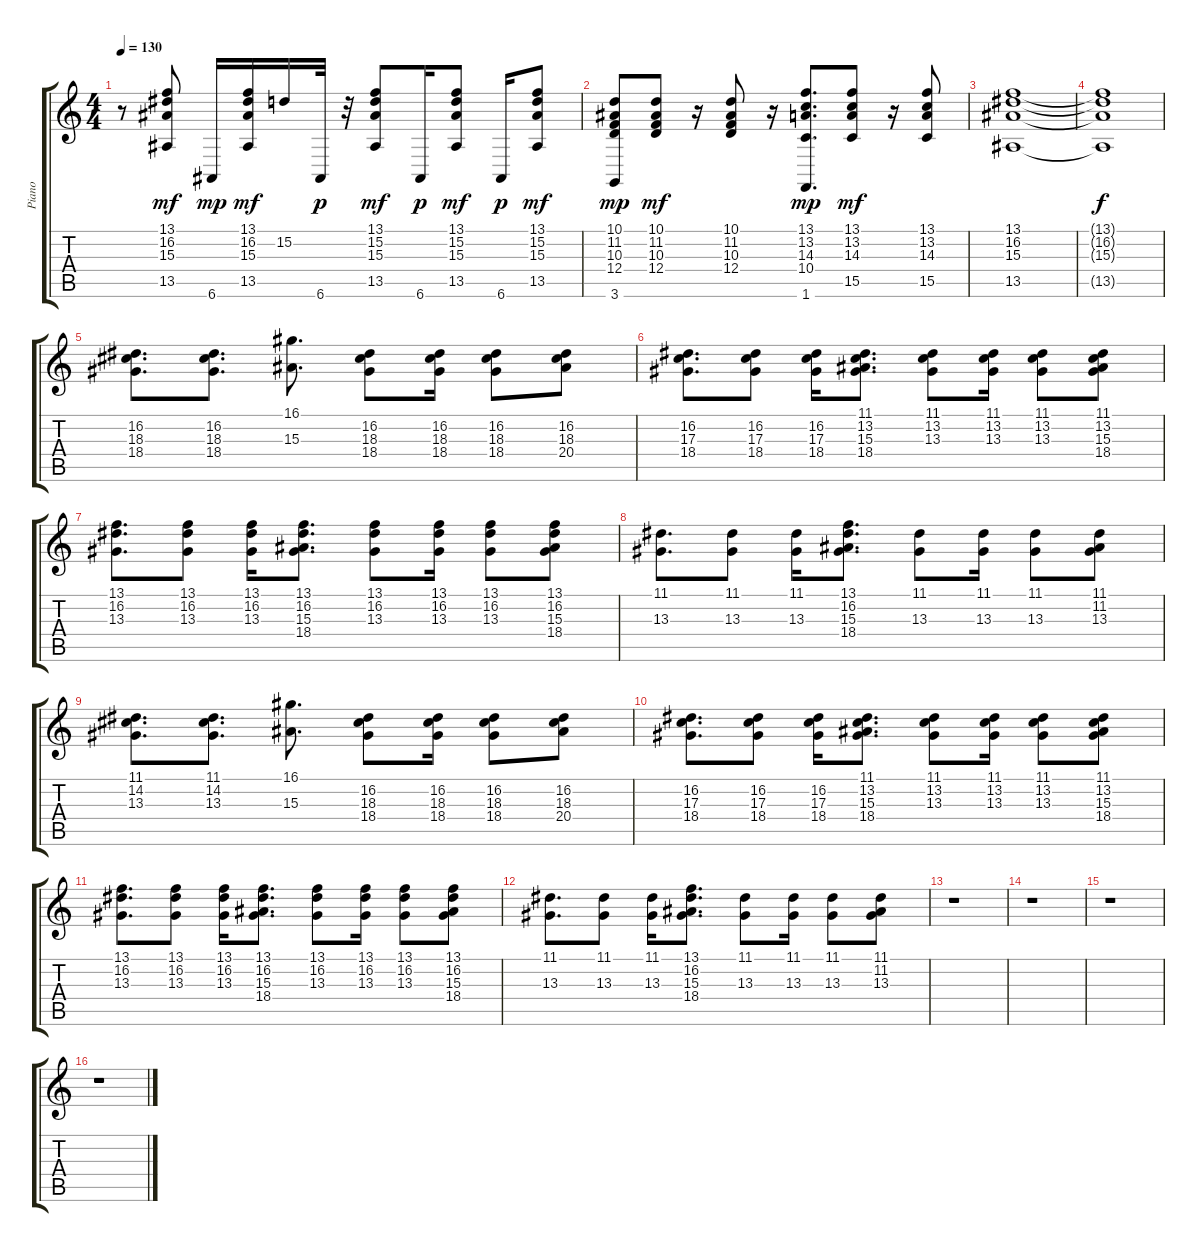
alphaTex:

\track ("Piano" "Piano") {instrument brightacousticpiano}
\staff {score tabs}
\tuning (E4 B3 G3 D3 A2 E2) {hide}
\ts (4 4)
\tempo 130
\clef g2
\ks c
r.8{dy mf} (13.1 16.2 15.3 13.5).8 6.6.16{dy mp} (13.1 16.2 15.3 13.5).16{dy mf} 15.2.16 6.6.32{dy p} r.32 (13.1 15.2 15.3 13.5).8{dy mf} 6.6.16{dy p} (13.1 15.2 15.3 13.5).8{dy mf} 6.6.16{dy p} (13.1 15.2 15.3 13.5).8{dy mf} |
(10.1 11.2 10.3 12.4 3.6).8{dy mp} (10.1 11.2 10.3 12.4).8{dy mf} r.16 (10.1 11.2 10.3 12.4).8 r.16 (13.1 13.2 14.3 10.4 1.6).8{d dy mp} (13.1 13.2 14.3 15.5).8{dy mf} r.16 (13.1 13.2 14.3 15.5).8 |
(13.1 16.2 15.3 13.5).1 |
(13.1{t} 16.2{t} 15.3{t} 13.5{t}).1{dy f} |
(16.2 18.3 18.4).8{d} (16.2 18.3 18.4).8{d} (16.1 15.3).8{d} (16.2 18.3 18.4).8 (16.2 18.3 18.4).16 (16.2 18.3 18.4).8 (16.2 18.3 20.4).8 |
(16.2 17.3 18.4).8{d} (16.2 17.3 18.4).8 (16.2 17.3 18.4).16 (11.1 13.2 15.3 18.4).8{d} (11.1 13.2 13.3).8 (11.1 13.2 13.3).16 (11.1 13.2 13.3).8 (11.1 13.2 15.3 18.4).8 |
(13.1 16.2 13.3).8{d} (13.1 16.2 13.3).8 (13.1 16.2 13.3).16 (13.1 16.2 15.3 18.4).8{d} (13.1 16.2 13.3).8 (13.1 16.2 13.3).16 (13.1 16.2 13.3).8 (13.1 16.2 15.3 18.4).8 |
(11.1 13.3).8{d} (11.1 13.3).8 (11.1 13.3).16 (13.1 16.2 15.3 18.4).8{d} (11.1 13.3).8 (11.1 13.3).16 (11.1 13.3).8 (11.1 11.2 13.3).8 |
(11.1 14.2 13.3).8{d} (11.1 14.2 13.3).8{d} (16.1 15.3).8{d} (16.2 18.3 18.4).8 (16.2 18.3 18.4).16 (16.2 18.3 18.4).8 (16.2 18.3 20.4).8 |
(16.2 17.3 18.4).8{d} (16.2 17.3 18.4).8 (16.2 17.3 18.4).16 (11.1 13.2 15.3 18.4).8{d} (11.1 13.2 13.3).8 (11.1 13.2 13.3).16 (11.1 13.2 13.3).8 (11.1 13.2 15.3 18.4).8 |
(13.1 16.2 13.3).8{d} (13.1 16.2 13.3).8 (13.1 16.2 13.3).16 (13.1 16.2 15.3 18.4).8{d} (13.1 16.2 13.3).8 (13.1 16.2 13.3).16 (13.1 16.2 13.3).8 (13.1 16.2 15.3 18.4).8 |
(11.1 13.3).8{d} (11.1 13.3).8 (11.1 13.3).16 (13.1 16.2 15.3 18.4).8{d} (11.1 13.3).8 (11.1 13.3).16 (11.1 13.3).8 (11.1 11.2 13.3).8 |
r.1 |
r.1 |
r.1 |
r.1
